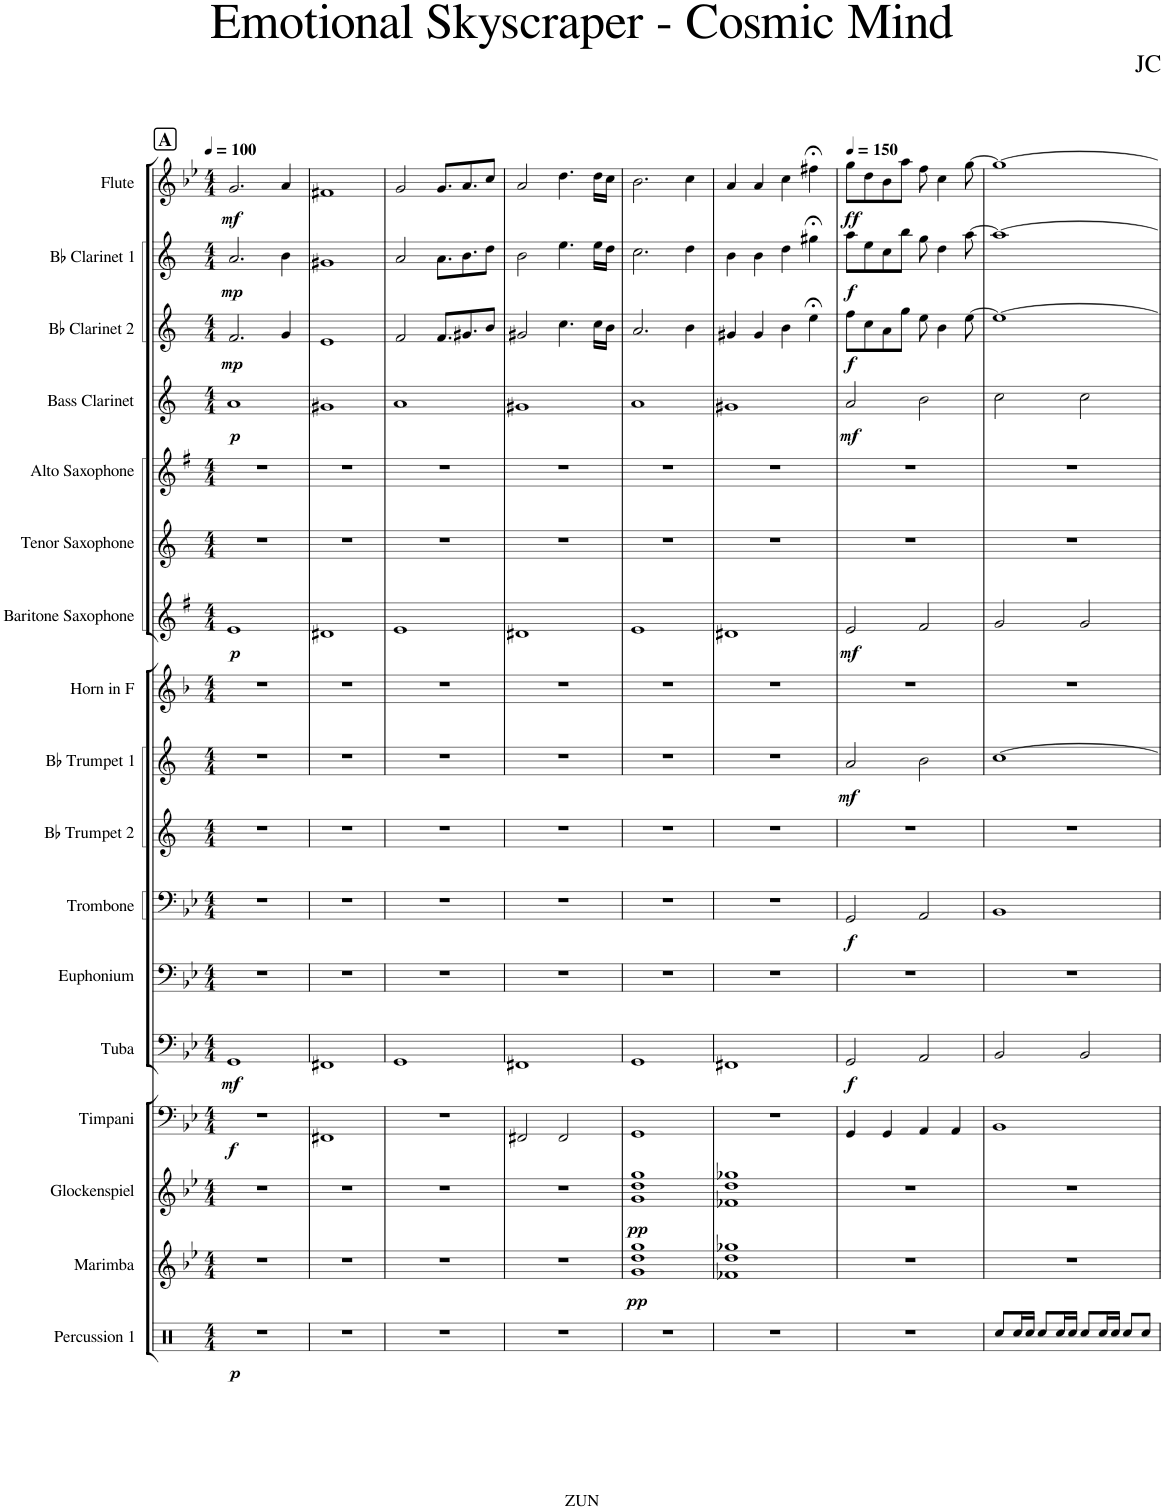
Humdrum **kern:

**kern	**dynam	**kern	**dynam	**kern	**dynam	**kern	**dynam	**kern	**dynam	**kern	**kern	**dynam	**kern	**kern	**dynam	**kern	**kern	**dynam	**kern	**kern	**kern	**dynam	**kern	**dynam	**kern	**dynam	**kern	**dynam
*part17	*part17	*part16	*part16	*part15	*part15	*part14	*part14	*part13	*part13	*part12	*part11	*part11	*part10	*part9	*part9	*part8	*part7	*part7	*part6	*part5	*part4	*part4	*part3	*part3	*part2	*part2	*part1	*part1
*staff17	*staff17	*staff16	*staff16	*staff15	*staff15	*staff14	*staff14	*staff13	*staff13	*staff12	*staff11	*staff11	*staff10	*staff9	*staff9	*staff8	*staff7	*staff7	*staff6	*staff5	*staff4	*staff4	*staff3	*staff3	*staff2	*staff2	*staff1	*staff1
*I"Percussion 1	*	*I"Marimba	*	*I"Glockenspiel	*	*I"Timpani	*	*I"Tuba	*	*I"Euphonium	*I"Trombone	*	*I"Bb Trumpet 2	*I"Bb Trumpet 1	*	*I"Horn in F	*I"Baritone Saxophone	*	*I"Tenor Saxophone	*I"Alto Saxophone	*I"Bass Clarinet	*	*I"Bb Clarinet 2	*	*I"Bb Clarinet 1	*	*I"Flute	*
*I'Perc. 1	*	*I'Mrm.	*	*I'Glk.	*	*I'Timp.	*	*I'Tba.	*	*I'Euph.	*I'Tbn. 1	*	*I'Bb Tpt. 2	*I'Bb Tpt. 1	*	*	*I'Bar. Sax.	*	*I'T. Sax.	*I'A. Sax.	*I'B. Cl.	*	*I'Bb Cl. 2	*	*I'Bb Cl. 1	*	*I'Fl.	*
*clefX	*	*clefG2	*	*clefG2	*	*clefF4	*	*clefF4	*	*clefF4	*clefF4	*	*clefG2	*clefG2	*	*clefG2	*clefG2	*	*clefG2	*clefG2	*clefG2	*	*clefG2	*	*clefG2	*	*clefG2	*
*	*	*	*	*Trd-14c-24	*	*	*	*	*	*	*	*	*Trd1c2	*Trd1c2	*	*Trd4c7	*Trd12c21	*	*Trd8c14	*Trd5c9	*Trd8c14	*	*Trd1c2	*	*Trd1c2	*	*	*
*k[]	*	*k[b-e-]	*	*k[b-e-]	*	*k[b-e-]	*	*k[b-e-]	*	*k[b-e-]	*k[b-e-]	*	*k[]	*k[]	*	*k[b-]	*k[f#]	*	*k[]	*k[f#]	*k[]	*	*k[]	*	*k[]	*	*k[b-e-]	*
*M4/4	*	*M4/4	*	*M4/4	*	*M4/4	*	*M4/4	*	*M4/4	*M4/4	*	*M4/4	*M4/4	*	*M4/4	*M4/4	*	*M4/4	*M4/4	*M4/4	*	*M4/4	*	*M4/4	*	*M4/4	*
*MM100	*	*MM100	*	*MM100	*	*MM100	*	*MM100	*	*MM100	*MM100	*	*MM100	*MM100	*	*MM100	*MM100	*	*MM100	*MM100	*MM100	*	*MM100	*	*MM100	*	*MM100	*
!!LO:REH:place=s1:a:B:cj:fs=14:t=A
=1	=1	=1	=1	=1	=1	=1	=1	=1	=1	=1	=1	=1	=1	=1	=1	=1	=1	=1	=1	=1	=1	=1	=1	=1	=1	=1	=1	=1
!	!LO:DY:b	!	!	!	!	!	!LO:DY:b	!	!LO:DY:b	!	!	!	!	!	!	!	!	!LO:DY:b	!	!	!	!LO:DY:b	!	!LO:DY:b	!	!LO:DY:b	!	!LO:DY:b
1r	p	1r	.	1r	.	1r	f	1GG	mf	1r	1r	.	1r	1r	.	1r	1e	p	1r	1r	1a	p	2.f/	mp	2.a/	mp	2.g/	mf
.	.	.	.	.	.	.	.	.	.	.	.	.	.	.	.	.	.	.	.	.	.	.	4g/	.	4b\	.	4a/	.
=2	=2	=2	=2	=2	=2	=2	=2	=2	=2	=2	=2	=2	=2	=2	=2	=2	=2	=2	=2	=2	=2	=2	=2	=2	=2	=2	=2	=2
1r	.	1r	.	1r	.	1FF#X	.	1FF#X	.	1r	1r	.	1r	1r	.	1r	1d#X	.	1r	1r	1g#X	.	1e	.	1g#X	.	1f#X	.
=3	=3	=3	=3	=3	=3	=3	=3	=3	=3	=3	=3	=3	=3	=3	=3	=3	=3	=3	=3	=3	=3	=3	=3	=3	=3	=3	=3	=3
1r	.	1r	.	1r	.	1r	.	1GG	.	1r	1r	.	1r	1r	.	1r	1e	.	1r	1r	1a	.	2f/	.	2a/	.	2g/	.
.	.	.	.	.	.	.	.	.	.	.	.	.	.	.	.	.	.	.	.	.	.	.	8.f/L	.	8.a\L	.	8.g/L	.
.	.	.	.	.	.	.	.	.	.	.	.	.	.	.	.	.	.	.	.	.	.	.	8.g#X/	.	8.b\	.	8.a/	.
.	.	.	.	.	.	.	.	.	.	.	.	.	.	.	.	.	.	.	.	.	.	.	8b/J	.	8dd\J	.	8cc/J	.
=4	=4	=4	=4	=4	=4	=4	=4	=4	=4	=4	=4	=4	=4	=4	=4	=4	=4	=4	=4	=4	=4	=4	=4	=4	=4	=4	=4	=4
1r	.	1r	.	1r	.	2FF#X/	.	1FF#X	.	1r	1r	.	1r	1r	.	1r	1d#X	.	1r	1r	1g#X	.	2g#X/	.	2b\	.	2a/	.
.	.	.	.	.	.	2FF#/	.	.	.	.	.	.	.	.	.	.	.	.	.	.	.	.	4.cc\	.	4.ee\	.	4.dd\	.
.	.	.	.	.	.	.	.	.	.	.	.	.	.	.	.	.	.	.	.	.	.	.	16cc\LL	.	16ee\LL	.	16dd\LL	.
.	.	.	.	.	.	.	.	.	.	.	.	.	.	.	.	.	.	.	.	.	.	.	16b\JJ	.	16dd\JJ	.	16cc\JJ	.
=5	=5	=5	=5	=5	=5	=5	=5	=5	=5	=5	=5	=5	=5	=5	=5	=5	=5	=5	=5	=5	=5	=5	=5	=5	=5	=5	=5	=5
!	!	!	!LO:DY:b	!	!LO:DY:b	!	!	!	!	!	!	!	!	!	!	!	!	!	!	!	!	!	!	!	!	!	!	!
1r	.	1g 1dd 1gg	pp	1g 1dd 1gg	pp	1GG	.	1GG	.	1r	1r	.	1r	1r	.	1r	1e	.	1r	1r	1a	.	2.a/	.	2.cc\	.	2.b-\	.
.	.	.	.	.	.	.	.	.	.	.	.	.	.	.	.	.	.	.	.	.	.	.	4b\	.	4dd\	.	4cc\	.
=6	=6	=6	=6	=6	=6	=6	=6	=6	=6	=6	=6	=6	=6	=6	=6	=6	=6	=6	=6	=6	=6	=6	=6	=6	=6	=6	=6	=6
1r	.	1f-X 1dd 1gg-X	.	1f-X 1dd 1gg-X	.	1r	.	1FF#X	.	1r	1r	.	1r	1r	.	1r	1d#X	.	1r	1r	1g#X	.	4g#X/	.	4b\	.	4a/	.
.	.	.	.	.	.	.	.	.	.	.	.	.	.	.	.	.	.	.	.	.	.	.	4g#/	.	4b\	.	4a/	.
.	.	.	.	.	.	.	.	.	.	.	.	.	.	.	.	.	.	.	.	.	.	.	4b\	.	4dd\	.	4cc\	.
.	.	.	.	.	.	.	.	.	.	.	.	.	.	.	.	.	.	.	.	.	.	.	4ee;<\	.	4gg#X;<\	.	4ff#X;<\	.
=7	=7	=7	=7	=7	=7	=7	=7	=7	=7	=7	=7	=7	=7	=7	=7	=7	=7	=7	=7	=7	=7	=7	=7	=7	=7	=7	=7	=7
*	*	*	*	*	*	*	*	*	*	*	*	*	*	*	*	*	*	*	*	*	*	*	*	*	*	*	*MM150	*
!	!	!	!	!	!	!	!	!	!LO:DY:b	!	!	!LO:DY:b	!	!	!LO:DY:b	!	!	!LO:DY:b	!	!	!	!LO:DY:b	!	!LO:DY:b	!	!LO:DY:b	!	!LO:DY:b
1r	.	1r	.	1r	.	4GG/	.	2GG/	f	1r	2GG/	f	1r	2a/	mf	1r	2e/	mf	1r	1r	2a/	mf	8ff\L	f	8aa\L	f	8gg\L	ff
.	.	.	.	.	.	.	.	.	.	.	.	.	.	.	.	.	.	.	.	.	.	.	8cc\	.	8ee\	.	8dd\	.
.	.	.	.	.	.	4GG/	.	.	.	.	.	.	.	.	.	.	.	.	.	.	.	.	8a\	.	8cc\	.	8b-\	.
.	.	.	.	.	.	.	.	.	.	.	.	.	.	.	.	.	.	.	.	.	.	.	8gg\J	.	8bb\J	.	8aa\J	.
.	.	.	.	.	.	4AA/	.	2AA/	.	.	2AA/	.	.	2b\	.	.	2f#/	.	.	.	2b\	.	8ee\	.	8gg\	.	8ff\	.
.	.	.	.	.	.	.	.	.	.	.	.	.	.	.	.	.	.	.	.	.	.	.	4b\	.	4dd\	.	4cc\	.
.	.	.	.	.	.	4AA/	.	.	.	.	.	.	.	.	.	.	.	.	.	.	.	.	.	.	.	.	.	.
.	.	.	.	.	.	.	.	.	.	.	.	.	.	.	.	.	.	.	.	.	.	.	[8ee\	.	[8aa\	.	[8gg\	.
=8	=8	=8	=8	=8	=8	=8	=8	=8	=8	=8	=8	=8	=8	=8	=8	=8	=8	=8	=8	=8	=8	=8	=8	=8	=8	=8	=8	=8
8Rcc/L	.	1r	.	1r	.	1BB-	.	2BB-/	.	1r	1BB-	.	1r	[1cc	.	1r	2g/	.	1r	1r	2cc\	.	1ee_	.	1aa_	.	1gg_	.
16Rcc/L	.	.	.	.	.	.	.	.	.	.	.	.	.	.	.	.	.	.	.	.	.	.	.	.	.	.	.	.
16Rcc/JJ	.	.	.	.	.	.	.	.	.	.	.	.	.	.	.	.	.	.	.	.	.	.	.	.	.	.	.	.
8Rcc/L	.	.	.	.	.	.	.	.	.	.	.	.	.	.	.	.	.	.	.	.	.	.	.	.	.	.	.	.
16Rcc/L	.	.	.	.	.	.	.	.	.	.	.	.	.	.	.	.	.	.	.	.	.	.	.	.	.	.	.	.
16Rcc/JJ	.	.	.	.	.	.	.	.	.	.	.	.	.	.	.	.	.	.	.	.	.	.	.	.	.	.	.	.
8Rcc/L	.	.	.	.	.	.	.	2BB-/	.	.	.	.	.	.	.	.	2g/	.	.	.	2cc\	.	.	.	.	.	.	.
16Rcc/L	.	.	.	.	.	.	.	.	.	.	.	.	.	.	.	.	.	.	.	.	.	.	.	.	.	.	.	.
16Rcc/JJ	.	.	.	.	.	.	.	.	.	.	.	.	.	.	.	.	.	.	.	.	.	.	.	.	.	.	.	.
8Rcc/L	.	.	.	.	.	.	.	.	.	.	.	.	.	.	.	.	.	.	.	.	.	.	.	.	.	.	.	.
8Rcc/J	.	.	.	.	.	.	.	.	.	.	.	.	.	.	.	.	.	.	.	.	.	.	.	.	.	.	.	.
=	=	=	=	=	=	=	=	=	=	=	=	=	=	=	=	=	=	=	=	=	=	=	=	=	=	=	=	=
*-	*-	*-	*-	*-	*-	*-	*-	*-	*-	*-	*-	*-	*-	*-	*-	*-	*-	*-	*-	*-	*-	*-	*-	*-	*-	*-	*-	*-
